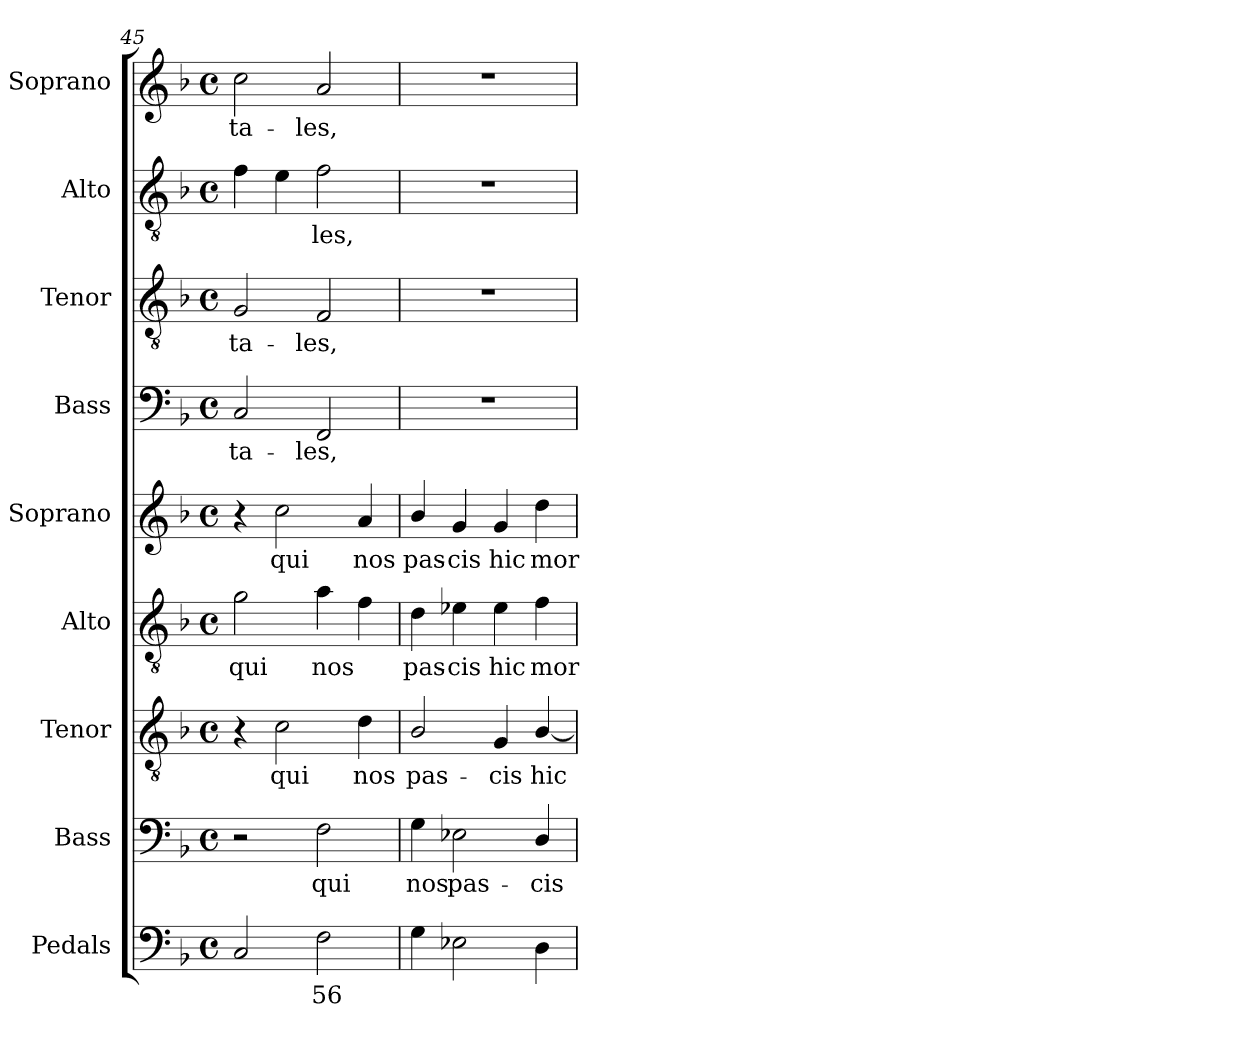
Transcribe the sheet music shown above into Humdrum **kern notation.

**kern	**text	**kern	**text	**kern	**text	**kern	**text	**kern	**text	**kern	**text	**kern	**text	**kern	**text	**kern	**text
*part9	*part9	*part8	*part8	*part7	*part7	*part6	*part6	*part5	*part5	*part4	*part4	*part3	*part3	*part2	*part2	*part1	*part1
*staff9	*staff9	*staff8	*staff8	*staff7	*staff7	*staff6	*staff6	*staff5	*staff5	*staff4	*staff4	*staff3	*staff3	*staff2	*staff2	*staff1	*staff1
*I"Pedals	*	*I"Bass	*	*I"Tenor	*	*I"Alto	*	*I"Soprano	*	*I"Bass	*	*I"Tenor	*	*I"Alto	*	*I"Soprano	*
*I'Ped.	*	*I'B.	*	*I'T.	*	*I'A.	*	*I'S.	*	*I'B.	*	*I'T.	*	*I'A.	*	*I'S.	*
*clefF4	*	*clefF4	*	*clefGv2	*	*clefGv2	*	*clefG2	*	*clefF4	*	*clefGv2	*	*clefGv2	*	*clefG2	*
*	*	*	*	*ITrd7c12	*	*ITrd7c12	*	*	*	*	*	*ITrd7c12	*	*ITrd7c12	*	*	*
*k[b-]	*	*k[b-]	*	*k[b-]	*	*k[b-]	*	*k[b-]	*	*k[b-]	*	*k[b-]	*	*k[b-]	*	*k[b-]	*
*F:	*	*F:	*	*F:	*	*F:	*	*F:	*	*F:	*	*F:	*	*F:	*	*F:	*
*M4/4	*	*M4/4	*	*M4/4	*	*M4/4	*	*M4/4	*	*M4/4	*	*M4/4	*	*M4/4	*	*M4/4	*
*met(c)	*	*met(c)	*	*met(c)	*	*met(c)	*	*met(c)	*	*met(c)	*	*met(c)	*	*met(c)	*	*met(c)	*
=45	=45	=45	=45	=45	=45	=45	=45	=45	=45	=45	=45	=45	=45	=45	=45	=45	=45
!	!	!	!	!	!	!	!LO:LY:b:color=#000000	!	!	!	!	!	!	!	!	!	!
!	!	!	!	!	!	!	!	!	!	!	!LO:LY:b:color=#000000	!	!	!	!	!	!
!	!	!	!	!	!	!	!	!	!	!	!	!	!LO:LY:b:color=#000000	!	!	!	!
!	!	!	!	!	!	!	!	!	!	!	!	!	!	!	!	!	!LO:LY:b:color=#000000
2Ci/	.	2r	.	4r	.	2Gi\	qui	4r	.	2Ci/	-ta-	2GGi/	-ta-	4Fi\	.	2cci\	-ta-
!	!	!	!	!	!LO:LY:b:color=#000000	!	!	!	!	!	!	!	!	!	!	!	!
!	!	!	!	!	!	!	!	!	!LO:LY:b:color=#000000	!	!	!	!	!	!	!	!
.	.	.	.	2Ci\	qui	.	.	2cci\	qui	.	.	.	.	4Ei\	.	.	.
!	!LO:LY:b:color=#000000	!	!	!	!	!	!	!	!	!	!	!	!	!	!	!	!
!	!	!	!LO:LY:b:color=#000000	!	!	!	!	!	!	!	!	!	!	!	!	!	!
!	!	!	!	!	!	!	!LO:LY:b:color=#000000	!	!	!	!	!	!	!	!	!	!
!	!	!	!	!	!	!	!	!	!	!	!LO:LY:b:color=#000000	!	!	!	!	!	!
!	!	!	!	!	!	!	!	!	!	!	!	!	!LO:LY:b:color=#000000	!	!	!	!
!	!	!	!	!	!	!	!	!	!	!	!	!	!	!	!LO:LY:b:color=#000000	!	!
!	!	!	!	!	!	!	!	!	!	!	!	!	!	!	!	!	!LO:LY:b:color=#000000
2Fi\	56	2Fi\	qui	.	.	4Ai\	nos	.	.	2FFi/	-les,	2FFi/	-les,	2Fi\	-les,	2ai/	-les,
!	!	!	!	!	!LO:LY:b:color=#000000	!	!	!	!	!	!	!	!	!	!	!	!
!	!	!	!	!	!	!	!	!	!LO:LY:b:color=#000000	!	!	!	!	!	!	!	!
.	.	.	.	4Di\	nos	4Fi\	.	4ai/	nos	.	.	.	.	.	.	.	.
=46	=46	=46	=46	=46	=46	=46	=46	=46	=46	=46	=46	=46	=46	=46	=46	=46	=46
!	!	!	!LO:LY:b:color=#000000	!	!	!	!	!	!	!	!	!	!	!	!	!	!
!	!	!	!	!	!LO:LY:b:color=#000000	!	!	!	!	!	!	!	!	!	!	!	!
!	!	!	!	!	!	!	!LO:LY:b:color=#000000	!	!	!	!	!	!	!	!	!	!
!	!	!	!	!	!	!	!	!	!LO:LY:b:color=#000000	!	!	!	!	!	!	!	!
4Gi\	.	4Gi\	nos	2BB-i/	pas-	4Di\	pas-	4b-i/	pas-	1r	.	1r	.	1r	.	1r	.
!	!	!	!LO:LY:b:color=#000000	!	!	!	!	!	!	!	!	!	!	!	!	!	!
!	!	!	!	!	!	!	!LO:LY:b:color=#000000	!	!	!	!	!	!	!	!	!	!
!	!	!	!	!	!	!	!	!	!LO:LY:b:color=#000000	!	!	!	!	!	!	!	!
2E-Xi\	.	2E-Xi\	pas-	.	.	4E-Xi\	-cis	4gi/	-cis	.	.	.	.	.	.	.	.
!	!	!	!	!	!LO:LY:b:color=#000000	!	!	!	!	!	!	!	!	!	!	!	!
!	!	!	!	!	!	!	!LO:LY:b:color=#000000	!	!	!	!	!	!	!	!	!	!
!	!	!	!	!	!	!	!	!	!LO:LY:b:color=#000000	!	!	!	!	!	!	!	!
.	.	.	.	4GGi/	-cis	4E-i\	hic	4gi/	hic	.	.	.	.	.	.	.	.
!	!	!	!LO:LY:b:color=#000000	!	!	!	!	!	!	!	!	!	!	!	!	!	!
!	!	!	!	!	!LO:LY:b:color=#000000	!	!	!	!	!	!	!	!	!	!	!	!
!	!	!	!	!	!	!	!LO:LY:b:color=#000000	!	!	!	!	!	!	!	!	!	!
!	!	!	!	!	!	!	!	!	!LO:LY:b:color=#000000	!	!	!	!	!	!	!	!
4Di\	.	4Di/	-cis	[4BB-i/	hic	4Fi\	mor-	4ddi\	mor-	.	.	.	.	.	.	.	.
=	=	=	=	=	=	=	=	=	=	=	=	=	=	=	=	=	=
*-	*-	*-	*-	*-	*-	*-	*-	*-	*-	*-	*-	*-	*-	*-	*-	*-	*-
